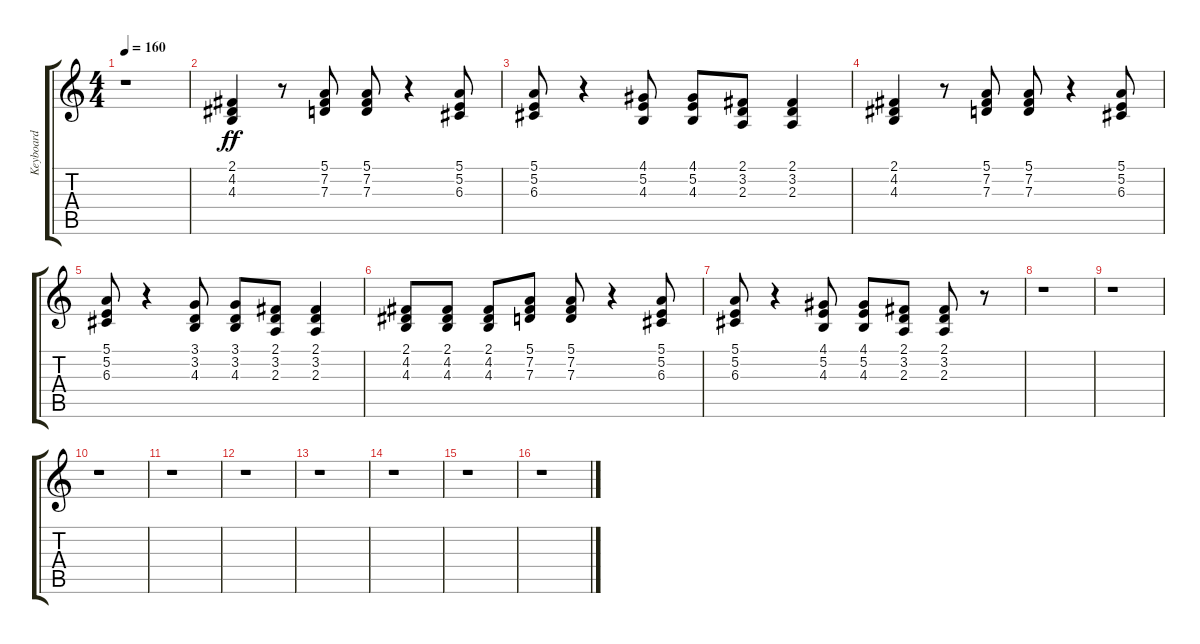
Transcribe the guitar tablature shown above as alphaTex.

\track ("Keyboard" "Keyboard") {instrument synthstrings1}
\staff {score tabs}
\tuning (E4 B3 G3 D3 A2 E2) {hide}
\ts (4 4)
\tempo 160
\clef g2
\ks c
r.1{dy ff} |
(2.1 4.2 4.3).4 r.8 (5.1 7.2 7.3).8 (5.1 7.2 7.3).8 r.4 (5.1 5.2 6.3).8 |
(5.1 5.2 6.3).8 r.4 (4.1 5.2 4.3).8 (4.1 5.2 4.3).8 (2.1 3.2 2.3).8 (2.1 3.2 2.3).4 |
(2.1 4.2 4.3).4 r.8 (5.1 7.2 7.3).8 (5.1 7.2 7.3).8 r.4 (5.1 5.2 6.3).8 |
(5.1 5.2 6.3).8 r.4 (3.1 3.2 4.3).8 (3.1 3.2 4.3).8 (2.1 3.2 2.3).8 (2.1 3.2 2.3).4 |
(2.1 4.2 4.3).8 (2.1 4.2 4.3).8 (2.1 4.2 4.3).8 (5.1 7.2 7.3).8 (5.1 7.2 7.3).8 r.4 (5.1 5.2 6.3).8 |
(5.1 5.2 6.3).8 r.4 (4.1 5.2 4.3).8 (4.1 5.2 4.3).8 (2.1 3.2 2.3).8 (2.1 3.2 2.3).8 r.8 |
r.1 |
r.1 |
r.1 |
r.1 |
r.1 |
r.1 |
r.1 |
r.1 |
r.1
